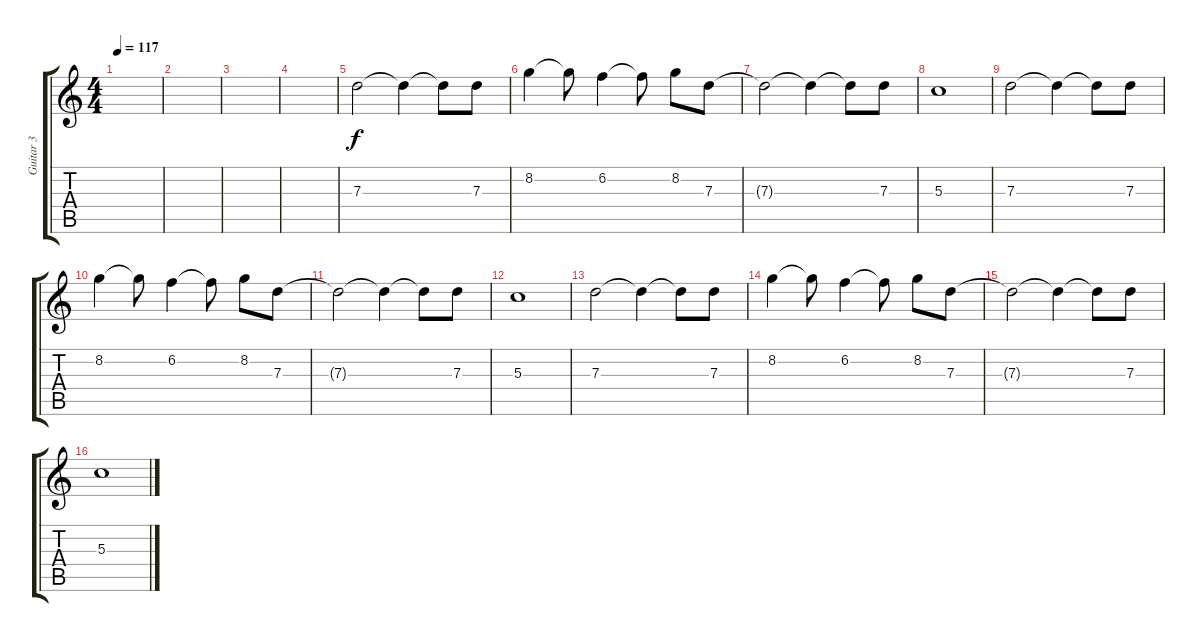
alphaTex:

\track ("Guitar 3" "Guitar 3") {instrument electricguitarjazz}
\staff {score tabs}
\tuning (E4 B3 G3 D3 A2 E2) {hide}
\ts (4 4)
\tempo 117
\clef g2
\ks c
|
|
|
|
7.3.2 7.3{t}.4 7.3{t}.8 7.3.8 |
8.2.4 8.2{t}.8 6.2.4 6.2{t}.8 8.2.8 7.3.8 |
7.3{t}.2 7.3{t}.4 7.3{t}.8 7.3.8 |
5.3.1 |
7.3.2 7.3{t}.4 7.3{t}.8 7.3.8 |
8.2.4 8.2{t}.8 6.2.4 6.2{t}.8 8.2.8 7.3.8 |
7.3{t}.2 7.3{t}.4 7.3{t}.8 7.3.8 |
5.3.1 |
7.3.2 7.3{t}.4 7.3{t}.8 7.3.8 |
8.2.4 8.2{t}.8 6.2.4 6.2{t}.8 8.2.8 7.3.8 |
7.3{t}.2 7.3{t}.4 7.3{t}.8 7.3.8 |
5.3.1
